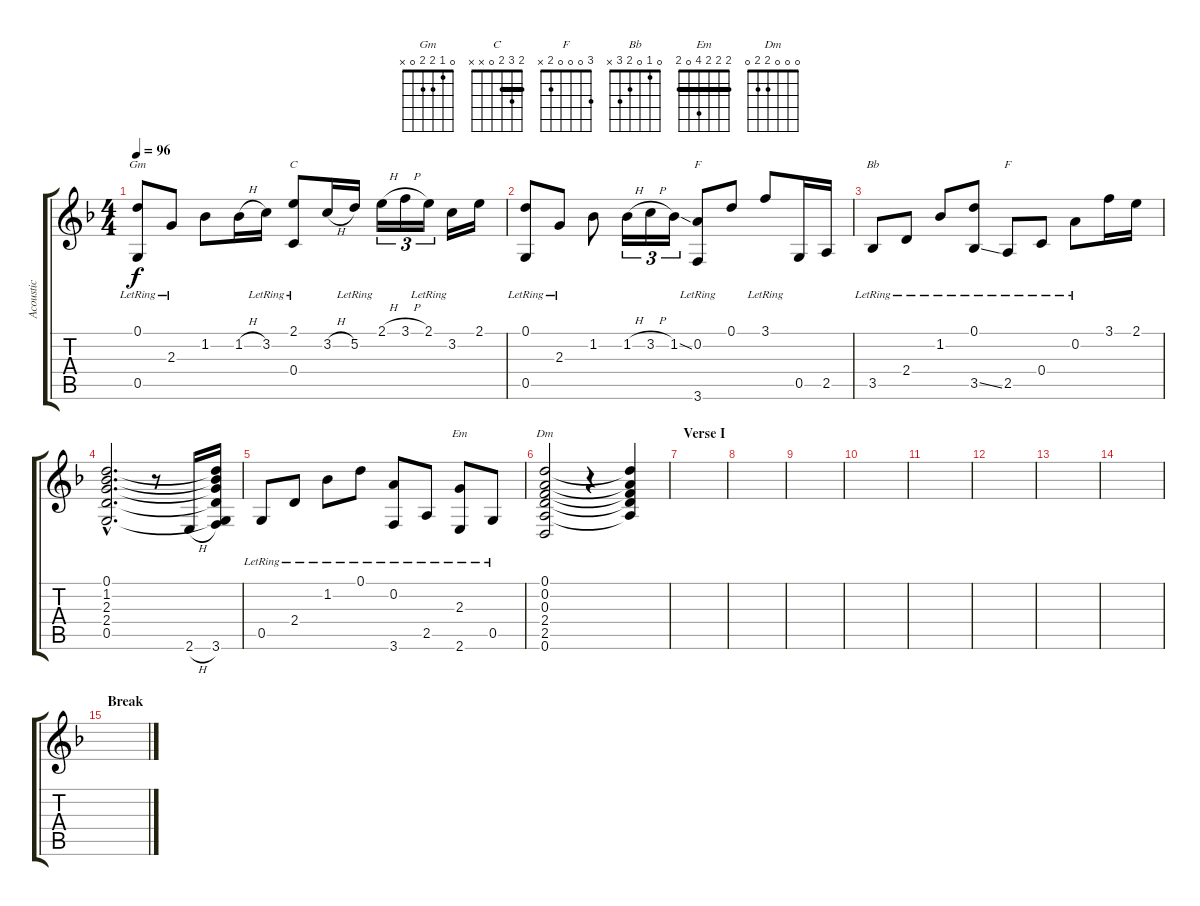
\track ("Acoustic" "Acoustic") {instrument acousticguitarsteel}
\staff {score tabs}
\tuning (D4 A3 F3 C3 G2 D2) {hide}
\chord ("Gm" 0 1 2 2 0 x)
\chord ("C" 2 3 2 0 x x) {barre 2}
\chord ("F" 3 0 0 0 2 3)
\chord ("Bb" 0 1 0 2 3 x)
\chord ("F" 3 0 0 0 2 x)
\chord ("Em" 2 2 2 4 0 2) {barre 2}
\chord ("Dm" 0 0 0 2 2 0)
\ts (4 4)
\tempo 96
\clef g2
\ks dminor
(0.1{lr} 0.5{lr}).8{ch "Gm" dy f} 2.3{lr}.8 1.2.8 1.2{h}.16 3.2{lr}.16 (2.1{lr} 0.4{lr}).8{ch "C"} 3.2{h}.16 5.2{lr}.16 2.1{h}.16{tu (3 2)} 3.1{h}.16{tu (3 2)} 2.1{lr}.16{tu (3 2)} 3.2{lr}.16 2.1.16 |
(0.1{lr} 0.5{lr}).8 2.3{lr}.8 1.2.8 1.2{h}.16{tu (3 2)} 3.2{h}.16{tu (3 2)} 1.2{ss}.16{tu (3 2)} (0.2{lr} 3.6{lr}).8{ch "F"} 0.1.8 3.1{lr}.8 0.5.16 2.5.16 |
3.5{lr}.8{ch "Bb"} 2.4{lr}.8 1.2{lr}.8 (0.1{lr} 3.5{ss}).8 2.5{lr}.8{ch "F"} 0.4{lr}.8 0.2{lr}.8 3.1.16 2.1.16 |
(0.1{hac} 1.2{hac} 2.3{hac} 2.4{hac} 0.5{hac}).2{d} r.8 2.6{h}.16 (0.1{t} 1.2{t} 2.3{t} 2.4{t} 0.5{t} 3.6).16 |
0.5{lr}.8 2.4{lr}.8 1.2{lr}.8 0.1{lr}.8 (0.2{lr} 3.6{lr}).8 2.5{lr}.8 (2.3{lr} 2.6{lr}).8{ch "Em"} 0.5{lr}.8 |
(0.1 0.2 0.3 2.4 2.5 0.6).2{ch "Dm"} r.4 (0.1{t} 0.2{t} 0.3{t} 2.4{t} 2.5{t}).4 |
\section ("" "Verse I")
|
|
|
|
|
|
|
|
\section ("" "Break")
